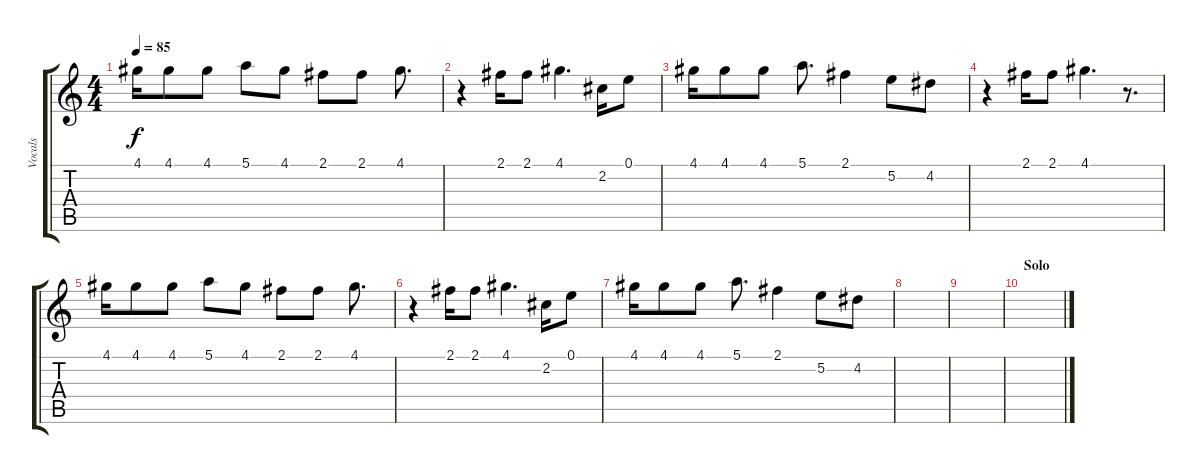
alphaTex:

\track ("Vocals" "Vocals") {instrument electricguitarjazz}
\staff {score tabs}
\tuning (E4 B3 G3 D3 A2 E2) {hide}
\ts (4 4)
\tempo 85
\clef g2
\ks c
4.1.16{dy f} 4.1.8 4.1.8 5.1.8 4.1.8 2.1.8 2.1.8 4.1.8{d} |
r.4 2.1.16 2.1.8 4.1.4{d} 2.2.16 0.1.8 |
4.1.16 4.1.8 4.1.8 5.1.8{d} 2.1.4 5.2.8 4.2.8 |
r.4 2.1.16 2.1.8 4.1.4{d} r.8{d} |
4.1.16 4.1.8 4.1.8 5.1.8 4.1.8 2.1.8 2.1.8 4.1.8{d} |
r.4 2.1.16 2.1.8 4.1.4{d} 2.2.16 0.1.8 |
4.1.16 4.1.8 4.1.8 5.1.8{d} 2.1.4 5.2.8 4.2.8 |
|
|
\section ("" "Solo")
